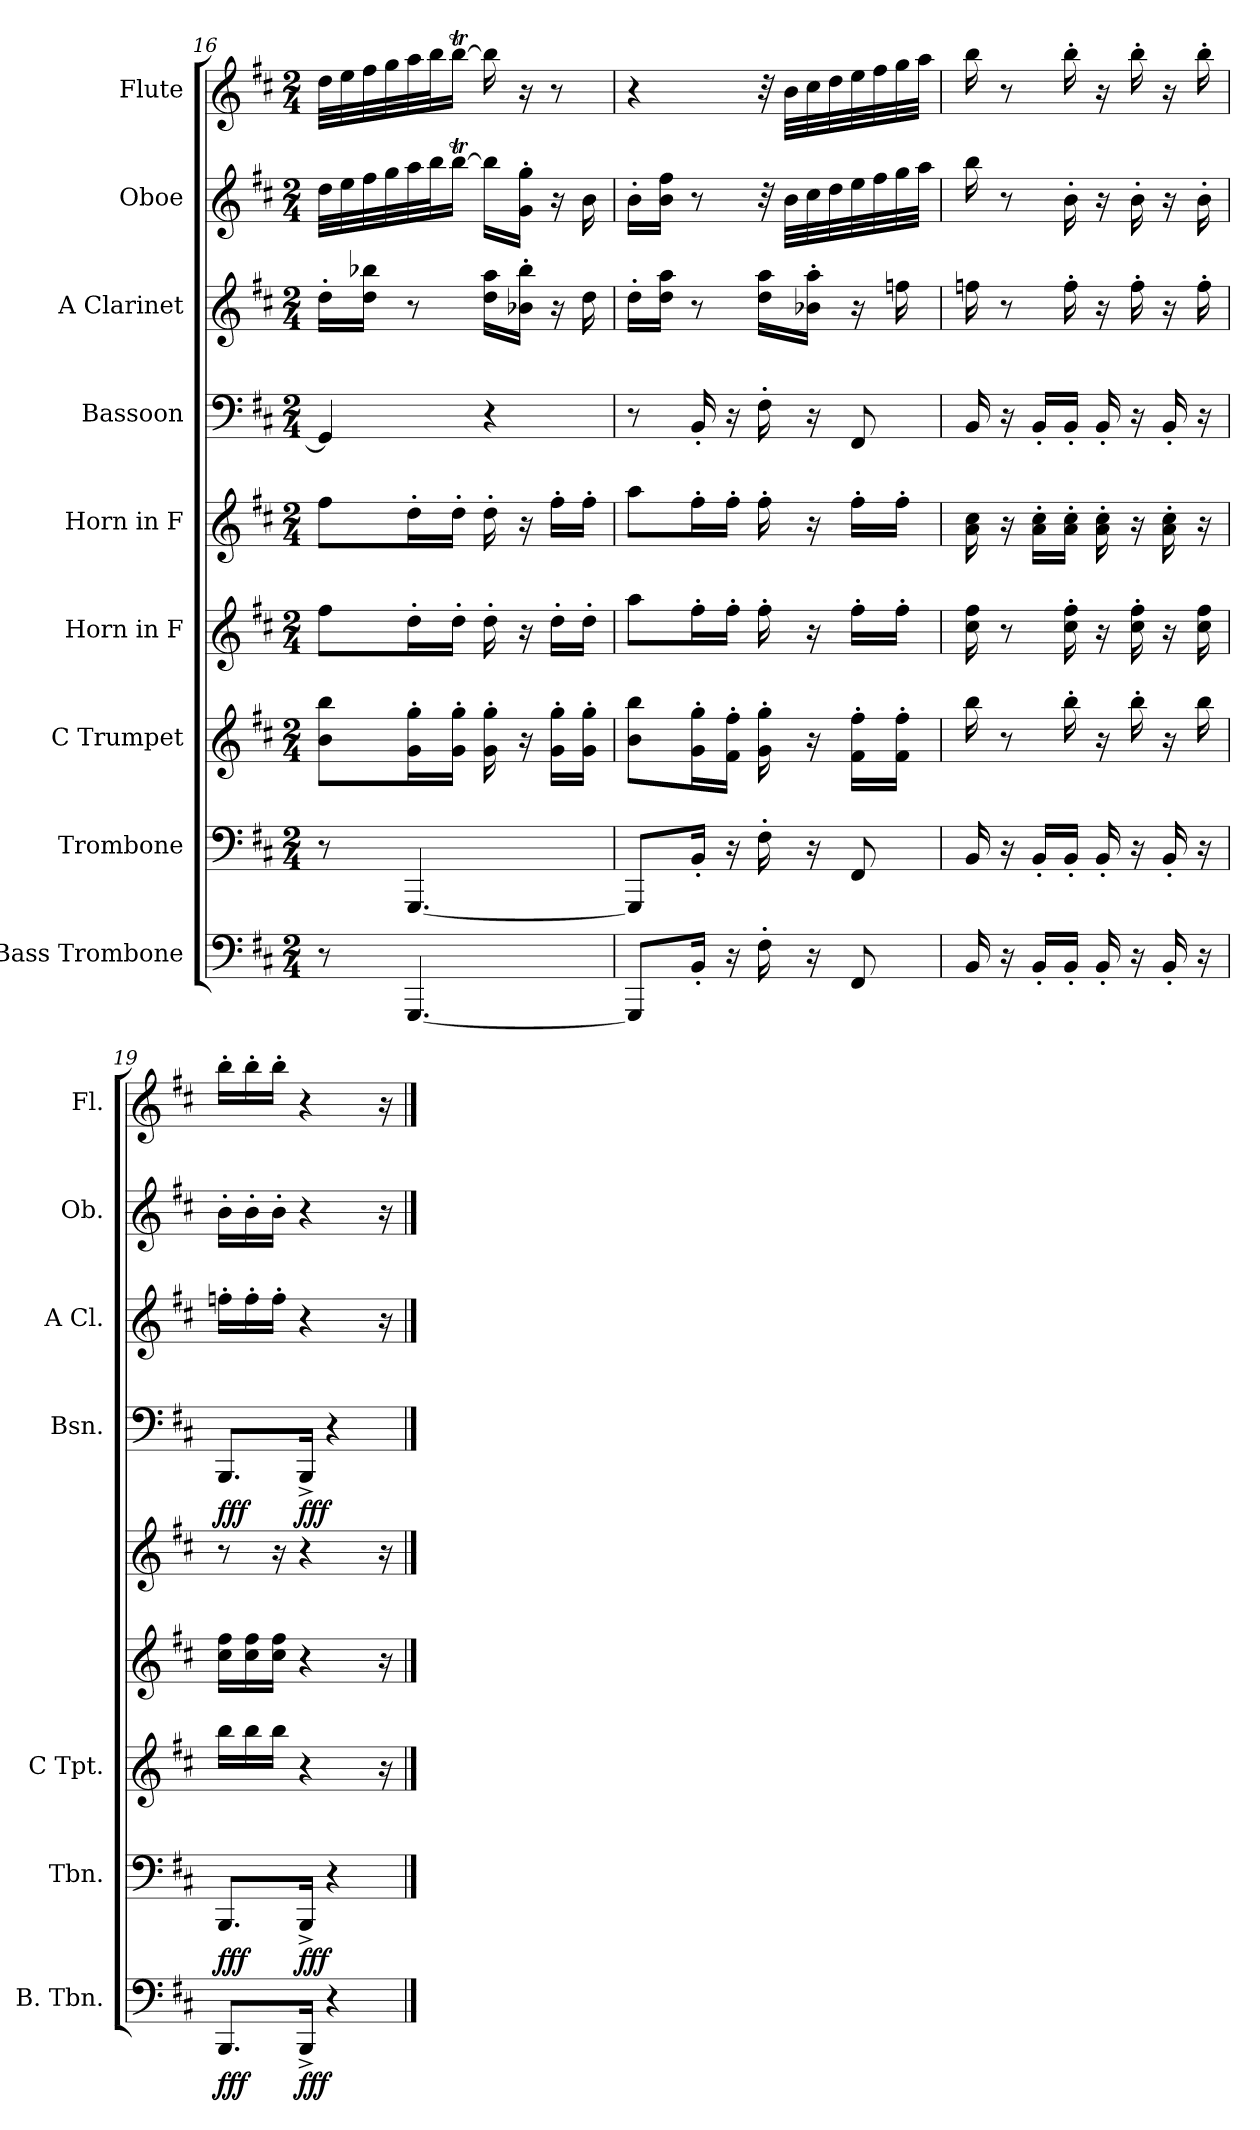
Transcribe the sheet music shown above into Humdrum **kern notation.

**kern	**dynam	**kern	**dynam	**kern	**kern	**kern	**kern	**dynam	**kern	**kern	**kern
*part9	*part9	*part8	*part8	*part7	*part6	*part5	*part4	*part4	*part3	*part2	*part1
*staff9	*staff9	*staff8	*staff8	*staff7	*staff6	*staff5	*staff4	*staff4	*staff3	*staff2	*staff1
*I"Bass Trombone	*	*I"Trombone	*	*I"C Trumpet	*I"Horn in F	*I"Horn in F	*I"Bassoon	*	*I"A Clarinet	*I"Oboe	*I"Flute
*I'B. Tbn.	*	*I'Tbn.	*	*I'C Tpt.	*	*	*I'Bsn.	*	*I'A Cl.	*I'Ob.	*I'Fl.
!!LO:PB:g=z
*clefF4	*	*clefF4	*	*clefG2	*clefG2	*clefG2	*clefF4	*	*clefG2	*clefG2	*clefG2
*	*	*	*	*	*ITrd4c7	*ITrd4c7	*	*	*ITrd2c3	*	*
*k[f#c#]	*	*k[f#c#]	*	*k[f#c#]	*k[f#]	*k[f#]	*k[f#c#]	*	*k[f#c#g#d#a#]	*k[f#c#]	*k[f#c#]
*M2/4	*	*M2/4	*	*M2/4	*M2/4	*M2/4	*M2/4	*	*M2/4	*M2/4	*M2/4
=16	=16	=16	=16	=16	=16	=16	=16	=16	=16	=16	=16
8r	.	8r	.	8b\ 8bb\L	8b\L	8b\L	4GG/]	.	16b'\LL	32dd\LLL	32dd\LLL
.	.	.	.	.	.	.	.	.	.	32ee\	32ee\
.	.	.	.	.	.	.	.	.	16b\ 16ggn\JJ	32ff#\	32ff#\
.	.	.	.	.	.	.	.	.	.	32gg\	32gg\
[4.GGG/	.	[4.GGG/	.	16g\' 16gg\'L	16g'\L	16g'\L	.	.	8r	32aa\	32aa\
.	.	.	.	.	.	.	.	.	.	32bb\J	32bb\J
.	.	.	.	16g\' 16gg\'JJ	16g'\JJ	16g'\JJ	.	.	.	[16bbT\JJ	[16bbT\JJ
.	.	.	.	16g\' 16gg\'	16g'\	16g'\	4r	.	16b\ 16ff#\LL	16bb\LL]	16bb\]
.	.	.	.	16r	16r	16r	.	.	16gn\' 16gg\'JJ	16g\' 16gg\'JJ	16r
.	.	.	.	16g\' 16gg\'LL	16g'\LL	16b'\LL	.	.	16r	16r	8r
.	.	.	.	16g\' 16gg\'JJ	16g'\JJ	16b'\JJ	.	.	16b\	16b\	.
=17	=17	=17	=17	=17	=17	=17	=17	=17	=17	=17	=17
8GGG/L]	.	8GGG/L]	.	8b\ 8bb\L	8dd\L	8dd\L	8r	.	16b'\LL	16b'\LL	4r
.	.	.	.	.	.	.	.	.	16b\ 16ff#\JJ	16b\ 16ff#\JJ	.
16BB'/Jk	.	16BB'/Jk	.	16g\' 16gg\'L	16b'\L	16b'\L	16BB'/	.	8r	8r	.
16r	.	16r	.	16f#\' 16ff#\'JJ	16b'\JJ	16b'\JJ	16r	.	.	.	.
16F#'\	.	16F#'\	.	16g\' 16gg\'	16b'\	16b'\	16F#'\	.	16b\ 16ff#\LL	32r	32r
.	.	.	.	.	.	.	.	.	.	32b\LLL	32b\LLL
16r	.	16r	.	16r	16r	16r	16r	.	16gn\' 16ff#\'JJ	32cc#\	32cc#\
.	.	.	.	.	.	.	.	.	.	32dd\	32dd\
8FF#/	.	8FF#/	.	16f#\' 16ff#\'LL	16b'\LL	16b'\LL	8FF#/	.	16r	32ee\	32ee\
.	.	.	.	.	.	.	.	.	.	32ff#\	32ff#\
.	.	.	.	16f#\' 16ff#\'JJ	16b'\JJ	16b'\JJ	.	.	16ddn\	32gg\	32gg\
.	.	.	.	.	.	.	.	.	.	32aa\JJJ	32aa\JJJ
=18	=18	=18	=18	=18	=18	=18	=18	=18	=18	=18	=18
16BB/	.	16BB/	.	16bb\	16f#\ 16b\	16d\ 16f#\	16BB/	.	16ddn\	16bb\	16bb\
16r	.	16r	.	8r	8r	16r	16r	.	8r	8r	8r
16BB'/LL	.	16BB'/LL	.	.	.	16d\' 16f#\'LL	16BB'/LL	.	.	.	.
16BB'/JJ	.	16BB'/JJ	.	16bb'\	16f#\' 16b\'	16d\' 16f#\'JJ	16BB'/JJ	.	16dd'\	16b'\	16bb'\
16BB'/	.	16BB'/	.	16r	16r	16d\' 16f#\'	16BB'/	.	16r	16r	16r
16r	.	16r	.	16bb'\	16f#\' 16b\'	16r	16r	.	16dd'\	16b'\	16bb'\
16BB'/	.	16BB'/	.	16r	16r	16d\' 16f#\'	16BB'/	.	16r	16r	16r
16r	.	16r	.	16bb\	16f#\ 16b\	16r	16r	.	16dd'\	16b'\	16bb'\
!!LO:PB:g=z
=19	=19	=19	=19	=19	=19	=19	=19	=19	=19	=19	=19
!	!LO:DY:b	!	!LO:DY:b	!	!	!	!	!LO:DY:b	!	!	!
8.BBB/L	fff	8.BBB/L	fff	16bb\LL	16f#\ 16b\LL	8r	8.BBB/L	fff	16ddn'\LL	16b'\LL	16bb'\LL
.	.	.	.	16bb\	16f#\ 16b\	.	.	.	16dd'\	16b'\	16bb'\
.	.	.	.	16bb\JJ	16f#\ 16b\JJ	16r	.	.	16dd'\JJ	16b'\JJ	16bb'\JJ
!	!LO:DY:b	!	!LO:DY:b	!	!	!	!	!LO:DY:b	!	!	!
16BBB^/Jk	fff	16BBB^/Jk	fff	4r	4r	4r	16BBB^/Jk	fff	4r	4r	4r
4r	.	4r	.	.	.	.	4r	.	.	.	.
.	.	.	.	16r	16r	16r	.	.	16r	16r	16r
==	==	==	==	==	==	==	==	==	==	==	==
*-	*-	*-	*-	*-	*-	*-	*-	*-	*-	*-	*-
